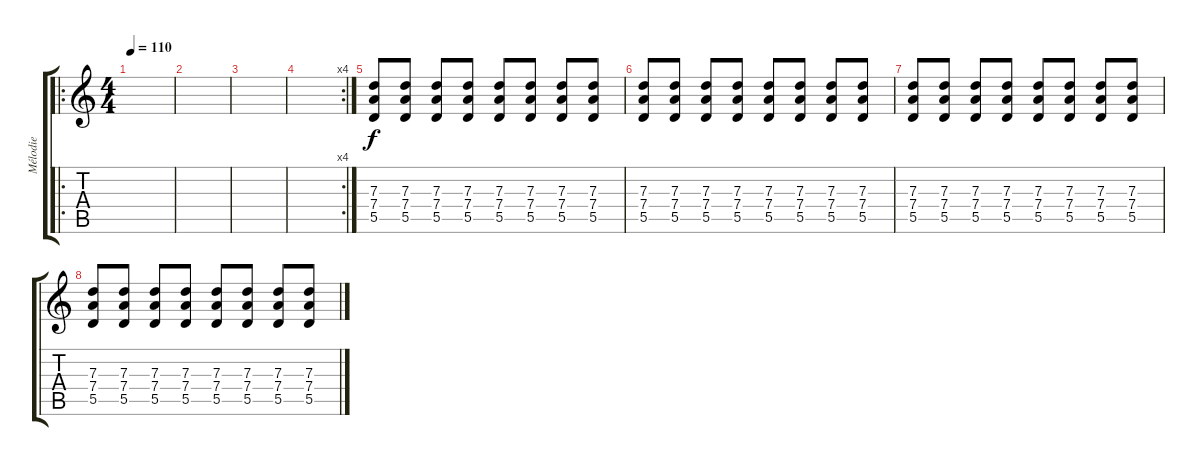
\track ("Mélodie" "Mélodie") {instrument electricguitarmuted}
\staff {score tabs}
\tuning (E4 B3 G3 D3 A2 E2) {hide}
\ro
\ts (4 4)
\tempo 110
\clef g2
\ks c
|
|
|
\rc 4
|
(7.3 7.4 5.5).8 (7.3 7.4 5.5).8 (7.3 7.4 5.5).8 (7.3 7.4 5.5).8 (7.3 7.4 5.5).8 (7.3 7.4 5.5).8 (7.3 7.4 5.5).8 (7.3 7.4 5.5).8 |
(7.3 7.4 5.5).8 (7.3 7.4 5.5).8 (7.3 7.4 5.5).8 (7.3 7.4 5.5).8 (7.3 7.4 5.5).8 (7.3 7.4 5.5).8 (7.3 7.4 5.5).8 (7.3 7.4 5.5).8 |
(7.3 7.4 5.5).8 (7.3 7.4 5.5).8 (7.3 7.4 5.5).8 (7.3 7.4 5.5).8 (7.3 7.4 5.5).8 (7.3 7.4 5.5).8 (7.3 7.4 5.5).8 (7.3 7.4 5.5).8 |
(7.3 7.4 5.5).8 (7.3 7.4 5.5).8 (7.3 7.4 5.5).8 (7.3 7.4 5.5).8 (7.3 7.4 5.5).8 (7.3 7.4 5.5).8 (7.3 7.4 5.5).8 (7.3 7.4 5.5).8
